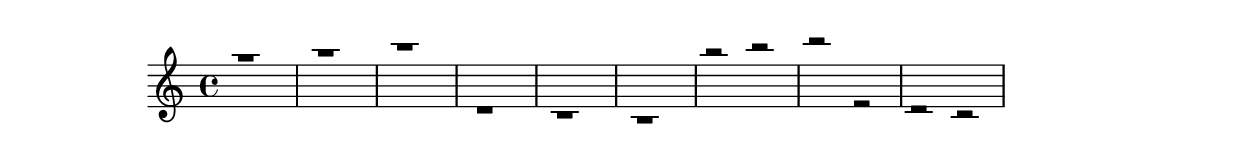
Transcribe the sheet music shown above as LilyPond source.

\version "1.3.146"
\header {
texidoc = "whole and half rests moving outside the staff should get
ledger lines"
}


\score {
\notes  {
   \property Voice.Rest \set #'staff-position  = #4
  r1 \property Voice.Rest \set #'staff-position  = #5
  r1 \property Voice.Rest \set #'staff-position  = #6
  
  r1 \property Voice.Rest \set #'staff-position  = #-6
  r1 \property Voice.Rest \set #'staff-position  = #-7
  r1 \property Voice.Rest \set #'staff-position  = #-8
  r1

   \property Voice.Rest \set #'staff-position  = #6
  r2 \property Voice.Rest \set #'staff-position  = #7
  r2 \property Voice.Rest \set #'staff-position  = #8
  
  r2 \property Voice.Rest \set #'staff-position  = #-4
  r2 \property Voice.Rest \set #'staff-position  = #-5
  r2 \property Voice.Rest \set #'staff-position  = #-6
  r2

  

  
}}
